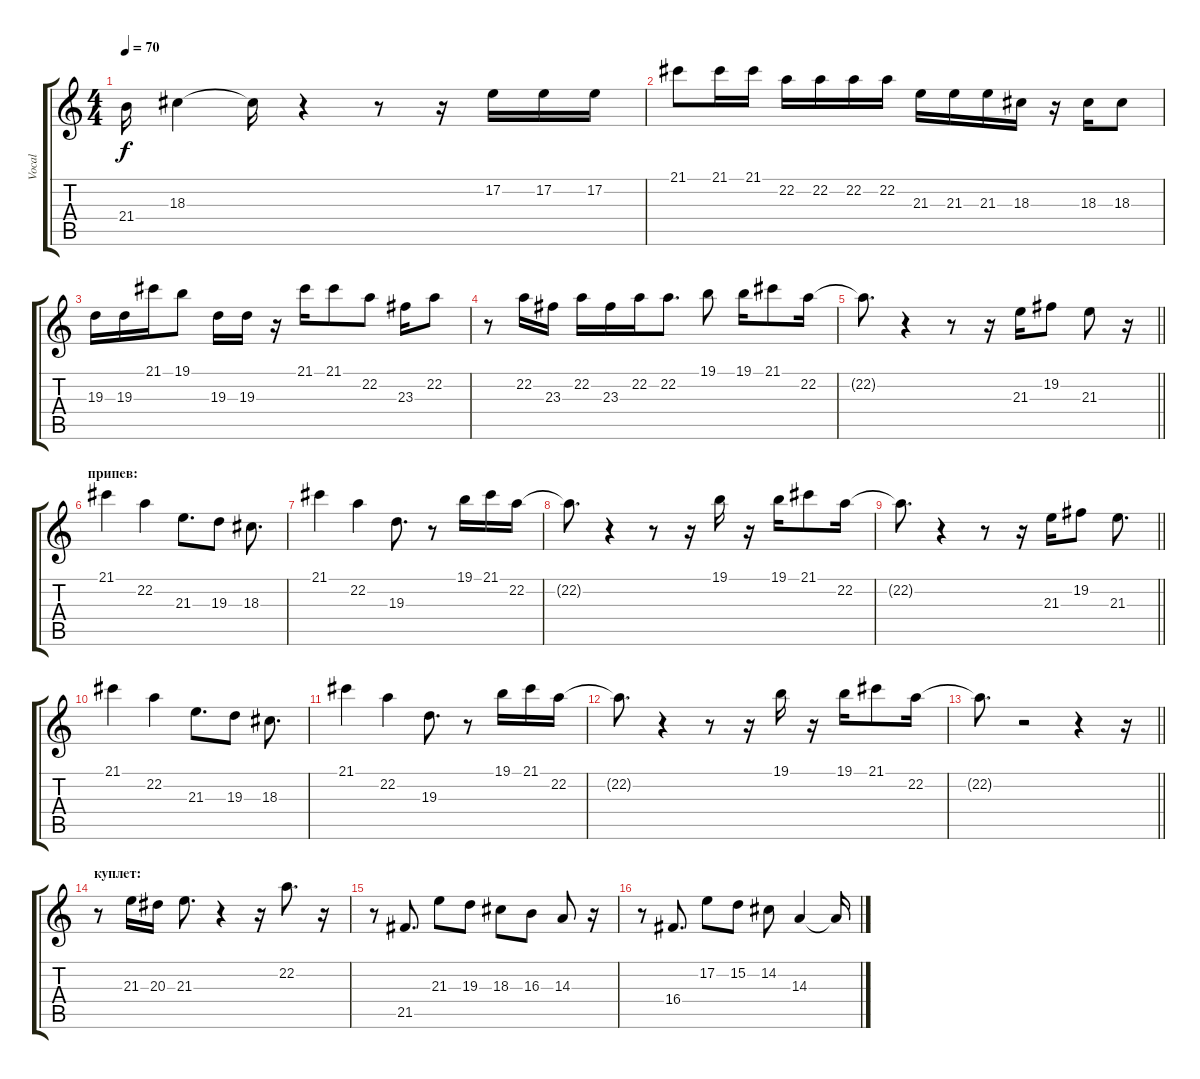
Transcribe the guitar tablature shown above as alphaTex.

\track ("Vocal" "Vocal") {instrument panflute}
\staff {score tabs}
\tuning (E4 B3 G3 D3 A2 E2) {hide}
\ts (4 4)
\tempo 70
\clef g2
\ks c
21.4{t}.16{dy f} 18.3.4 18.3{t}.16 r.4 r.8 r.16 17.2.16 17.2.16 17.2.16 |
21.1.8 21.1.16 21.1.16 22.2.16 22.2.16 22.2.16 22.2.16 21.3.16 21.3.16 21.3.16 18.3.16 r.16 18.3.16 18.3.8 |
19.3.16 19.3.16 21.1.16 19.1.8 19.3.16 19.3.16 r.16 21.1.16 21.1.8 22.2.8 23.3.16 22.2.8 |
r.8 22.2.16 23.3.16 22.2.16 23.3.16 22.2.16 22.2.8{d} 19.1.8 19.1.16 21.1.8 22.2.16 |
\barLineRight lightlight
22.2{t}.8{d} r.4 r.8 r.16 21.3.16 19.2.8 21.3.8 r.16 |
\section ("" "припев:")
21.1.4 22.2.4 21.3.8{d} 19.3.8 18.3.8{d} |
21.1.4 22.2.4 19.3.8{d} r.8 19.1.16 21.1.16 22.2.16 |
22.2{t}.8{d} r.4 r.8 r.16 19.1.16 r.16 19.1.16 21.1.8 22.2.16 |
\barLineRight lightlight
22.2{t}.8{d} r.4 r.8 r.16 21.3.16 19.2.8 21.3.8{d} |
21.1.4 22.2.4 21.3.8{d} 19.3.8 18.3.8{d} |
21.1.4 22.2.4 19.3.8{d} r.8 19.1.16 21.1.16 22.2.16 |
22.2{t}.8{d} r.4 r.8 r.16 19.1.16 r.16 19.1.16 21.1.8 22.2.16 |
\barLineRight lightlight
22.2{t}.8{d} r.2 r.4 r.16 |
\section ("" "куплет:")
r.8 21.3.16 20.3.16 21.3.8{d} r.4 r.16 22.2.8{d} r.16 |
r.8 21.5.8{d} 21.3.8 19.3.8 18.3.8 16.3.8 14.3.8 r.16 |
r.8 16.4.8{d} 17.2.8 15.2.8 14.2.8 14.3.4 14.3{t}.16
